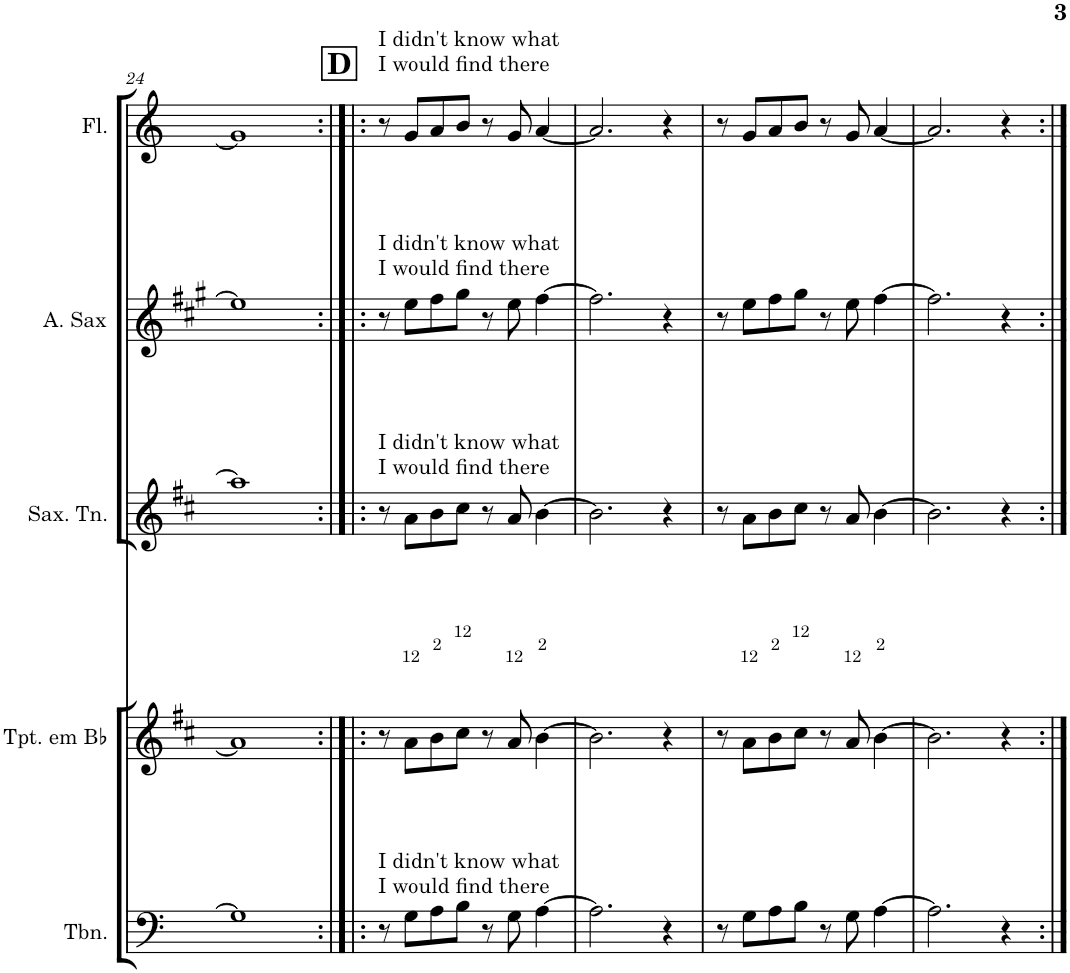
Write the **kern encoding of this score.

**kern	**kern	**kern	**kern	**kern
*part5	*part4	*part3	*part2	*part1
*staff5	*staff4	*staff3	*staff2	*staff1
*I"Trombone	*I"Trompete em Bb	*I"Saxofone Tenor	*I"Saxofone Alto	*I"Flauta Transversal
*I'Tbn.	*I'Tpt. em Bb	*I'Sax. Tn.	*	*I'Fl.
!!LO:PB:g=z
*clefF4	*clefG2	*clefG2	*clefG2	*clefG2
*	*Trd1c2	*Trd8c14	*Trd5c9	*
*k[]	*k[f#c#]	*k[f#c#]	*k[f#c#g#]	*k[]
*M4/4	*M4/4	*M4/4	*M4/4	*M4/4
=24	=24	=24	=24	=24
1G]	1a]	1aa]	1ee]	1g]
!!LO:REH:place=s1:a:B:cj:fs=14:t=D
=25:|!|:	=25:|!|:	=25:|!|:	=25:|!|:	=25:|!|:
!	!	!	!	!LO:TX:a:t=I didn't know what
!	!	!	!	!LO:TX:a:t=I would find there
!	!	!	!LO:TX:a:t=I didn't know what	!
!	!	!	!LO:TX:a:t=I would find there	!
!	!	!LO:TX:a:t=I didn't know what	!	!
!	!	!LO:TX:a:t=I would find there	!	!
!LO:TX:a:t=I didn't know what	!	!	!	!
!LO:TX:a:t=I would find there	!	!	!	!
8r	8r	8r	8r	8r
8G\L	8a\L	8a\L	8ee\L	8g/L
8A\	8b\	8b\	8ff#\	8a/
8B\J	8cc#\J	8cc#\J	8gg#\J	8b/J
8r	8r	8r	8r	8r
8G\	8a/	8a/	8ee\	8g/
[4A\	[4b\	[4b\	[4ff#\	[4a/
=26	=26	=26	=26	=26
2.A\]	2.b\]	2.b\]	2.ff#\]	2.a/]
4r	4r	4r	4r	4r
=27	=27	=27	=27	=27
8r	8r	8r	8r	8r
8G\L	8a\L	8a\L	8ee\L	8g/L
8A\	8b\	8b\	8ff#\	8a/
8B\J	8cc#\J	8cc#\J	8gg#\J	8b/J
8r	8r	8r	8r	8r
8G\	8a/	8a/	8ee\	8g/
[4A\	[4b\	[4b\	[4ff#\	[4a/
=28	=28	=28	=28	=28
2.A\]	2.b\]	2.b\]	2.ff#\]	2.a/]
4r	4r	4r	4r	4r
=:|!	=:|!	=:|!	=:|!	=:|!
*-	*-	*-	*-	*-
